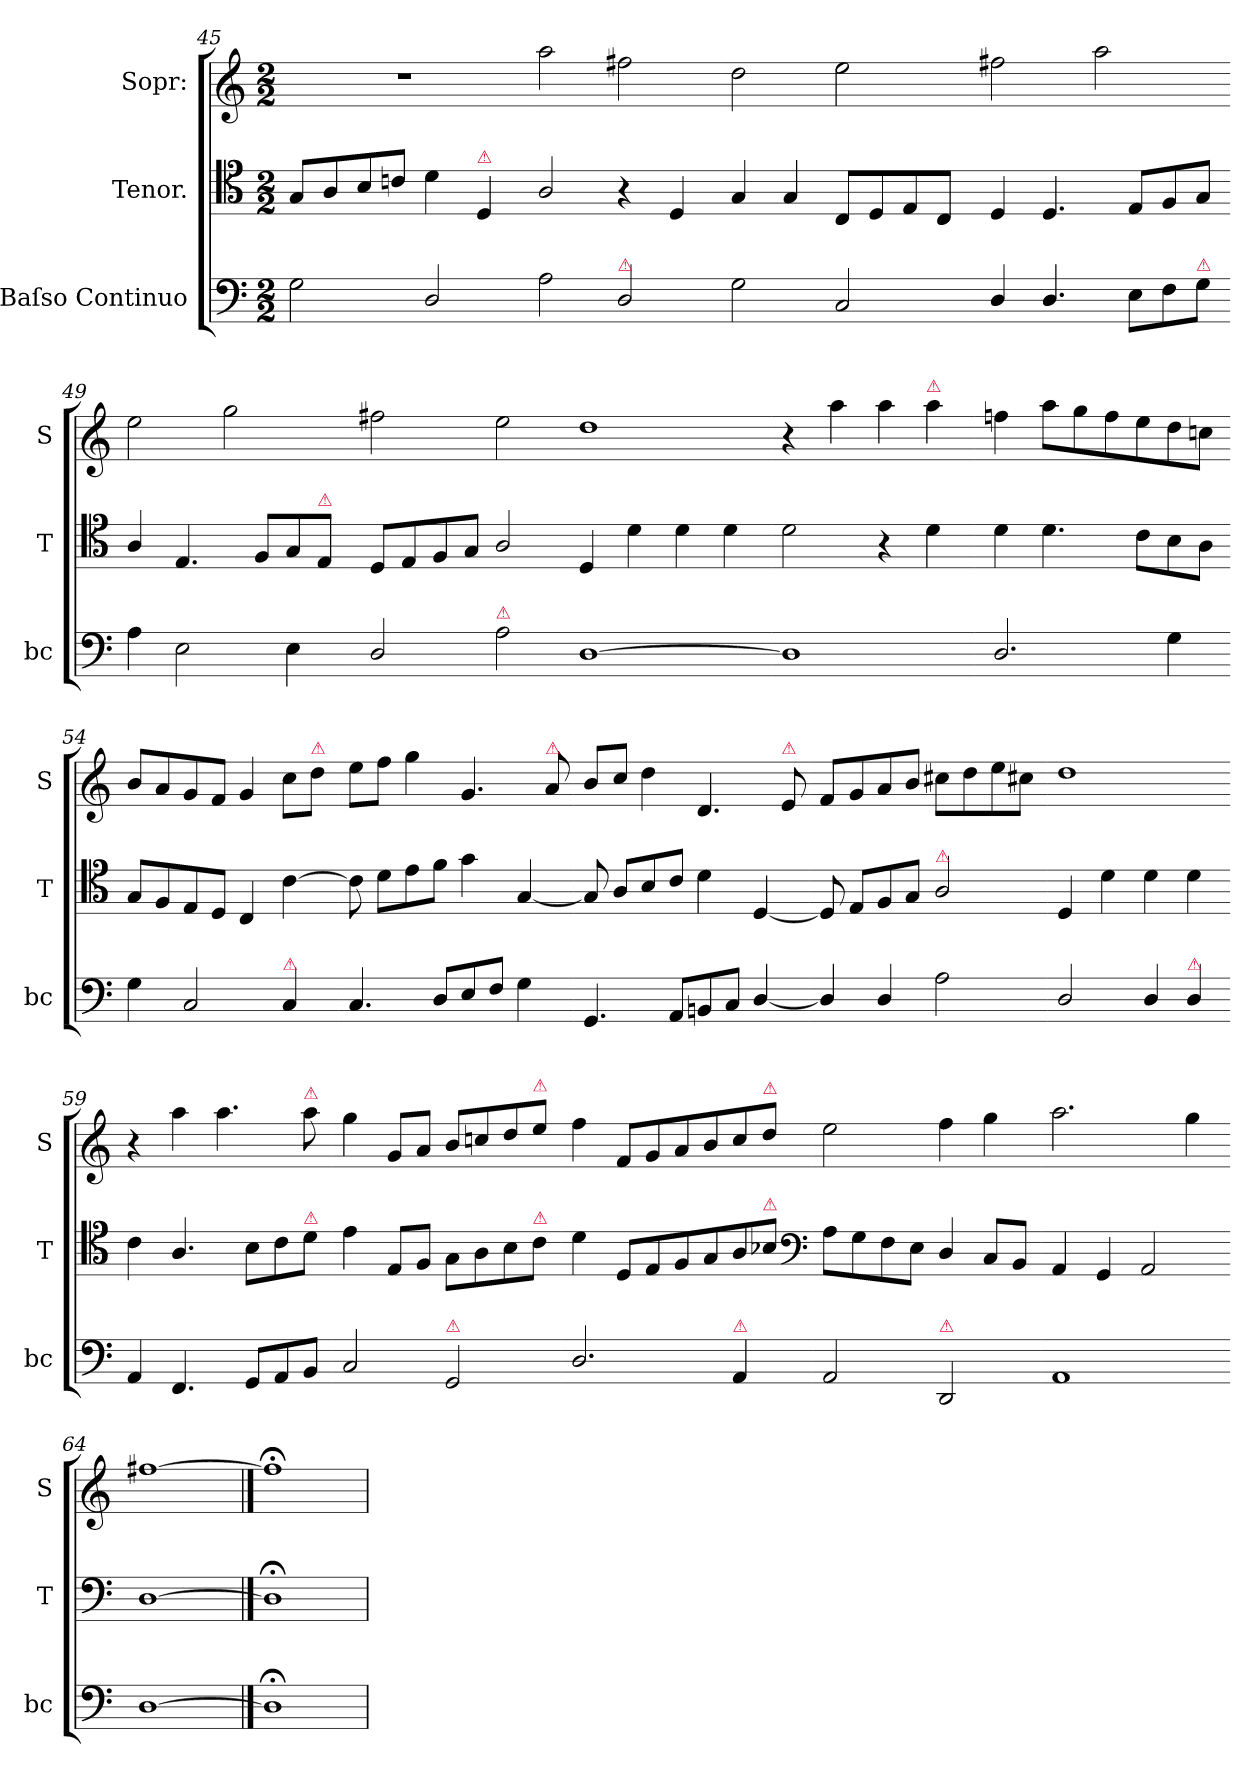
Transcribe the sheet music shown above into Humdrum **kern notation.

**kern	**kern	**kern
*part3	*part2	*part1
*staff3	*staff2	*staff1
*I"Baſso Continuo	*I"Tenor.	*I"Sopr:
*I'bc	*I'T	*I'S
*clefF4	*clefC4	*clefG2
*k[]	*k[]	*k[]
*a:	*a:	*a:
*M2/2	*M2/2	*M2/2
=45	=45	=45
2G\	8G/L	1r
.	8A/	.
.	8B/	.
.	8cn/J	.
2D/	4d\	.
!	!LO:TX:a:color=crimson:t=⚠	!
.	4D/	.
=46-	=46-	=46-
2A\	2A/	2aa\
!LO:TX:a:color=crimson:t=⚠	!	!
2D/	4r	2ff#X\
.	4D/	.
=47-	=47-	=47-
2G\	4G/	2dd\
.	4G/	.
2C/	8C/L	2ee\
.	8D/	.
.	8E/	.
.	8C/J	.
=48-	=48-	=48-
4D/	4D/	2ff#X\
4.D/	4.D/	.
.	.	2aa\
8E\L	8E/L	.
8F\	8F/	.
!LO:TX:a:color=crimson:t=⚠	!	!
8G\J	8G/J	.
=49-	=49-	=49-
4A\	4A/	2ee\
2E\	4.E/	.
.	.	2gg\
.	8F/L	.
4E\	8G/	.
!	!LO:TX:a:color=crimson:t=⚠	!
.	8E/J	.
=50-	=50-	=50-
2D/	8D/L	2ff#X\
.	8E/	.
.	8F/	.
.	8G/J	.
!LO:TX:a:color=crimson:t=⚠	!	!
2A\	2A/	2ee\
=51-	=51-	=51-
[1D	4D/	1dd
.	4d\	.
.	4d\	.
.	4d\	.
=52-	=52-	=52-
1D]	2d\	4r
.	.	4aa\
.	4r	4aa\
!	!	!LO:TX:a:color=crimson:t=⚠
.	4d\	4aa\
=53-	=53-	=53-
2.D/	4d\	4ffn\
.	4.d\	8aa\L
.	.	8gg\
.	.	8ff\
.	8c\L	8ee\
4G\	8B\	8dd\
.	8A\J	8ccn\J
=54-	=54-	=54-
4G\	8G/L	8b/L
.	8F/	8a/
2C/	8E/	8g/
.	8D/J	8f/J
.	4C/	4g/
!LO:TX:a:color=crimson:t=⚠	!	!
4C/	[4c\	8cc\L
!	!	!LO:TX:a:color=crimson:t=⚠
.	.	8dd\J
=55-	=55-	=55-
4.C/	8c\]	8ee\L
.	8d\L	8ff\J
.	8e\	4gg\
8D/L	8f\J	.
8E/	4g\	4.g/
8F/J	.	.
4G\	[4G/	.
!	!	!LO:TX:a:color=crimson:t=⚠
.	.	8a/
=56-	=56-	=56-
4.GG/	8G/]	8b/L
.	8A/L	8cc/J
.	8B/	4dd\
8AA/L	8c/J	.
8BBn/	4d\	4.d/
8C/J	.	.
[4D/	[4D/	.
!	!	!LO:TX:a:color=crimson:t=⚠
.	.	8e/
=57-	=57-	=57-
4D/]	8D/]	8f/L
.	8E/L	8g/
4D/	8F/	8a/
.	8G/J	8b/J
!	!LO:TX:a:color=crimson:t=⚠	!
2A\	2A/	8cc#X\L
.	.	8dd\
.	.	8ee\
.	.	8cc#X\J
=58-	=58-	=58-
2D/	4D/	1dd
.	4d\	.
4D/	4d\	.
!LO:TX:a:color=crimson:t=⚠	!	!
4D/	4d\	.
=59-	=59-	=59-
4AA/	4c\	4r
4.FF/	4.A/	4aa\
.	.	4.aa\
8GG/L	8B\L	.
8AA/	8c\	.
!	!	!LO:TX:a:color=crimson:t=⚠
!	!LO:TX:a:color=crimson:t=⚠	!
8BB/J	8d\J	8aa\
=60-	=60-	=60-
2C/	4e\	4gg\
.	8E/L	8g/L
.	8F/J	8a/J
!LO:TX:a:color=crimson:t=⚠	!	!
2GG/	8G\L	8b/L
.	8A\	8ccn/
.	8B\	8dd/
!	!	!LO:TX:a:color=crimson:t=⚠
!	!LO:TX:a:color=crimson:t=⚠	!
.	8c\J	8ee/J
=61-	=61-	=61-
2.D/	4d\	4ff\
.	8D/L	8f/L
.	8E/	8g/
.	8F/	8a/
.	8G/	8b/
!LO:TX:a:color=crimson:t=⚠	!	!
4AA/	8A/	8cc/
!	!	!LO:TX:a:color=crimson:t=⚠
!	!LO:TX:a:color=crimson:t=⚠	!
.	8B-X/J	8dd/J
*	*clefF4	*
=62-	=62-	=62-
2AA/	8A\L	2ee\
.	8G\	.
.	8F\	.
.	8E\J	.
!LO:TX:a:color=crimson:t=⚠	!	!
2DD/	4D/	4ff\
.	8C/L	4gg\
.	8BB/J	.
=63-	=63-	=63-
1AA	4AA/	2.aa\
.	4GG/	.
.	2AA/	.
.	.	4gg\
=64-	=64-	=64-
[1D	[1D	[1ff#X
==65	==65	==65
1D;<;]	1D;<;]	1ff#;<;]
=	=	=
*-	*-	*-
